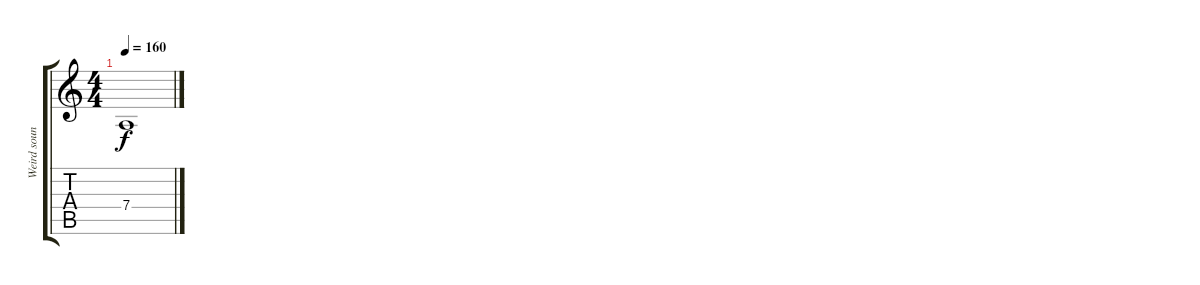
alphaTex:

\track ("Weird sound" "Weird soun") {instrument electricpiano1}
\staff {score tabs}
\tuning (E4 B3 G3 D3 A2 E2) {hide}
\ts (4 4)
\tempo 160
\clef g2
\ks c
7.4{t}.1{dy f}
